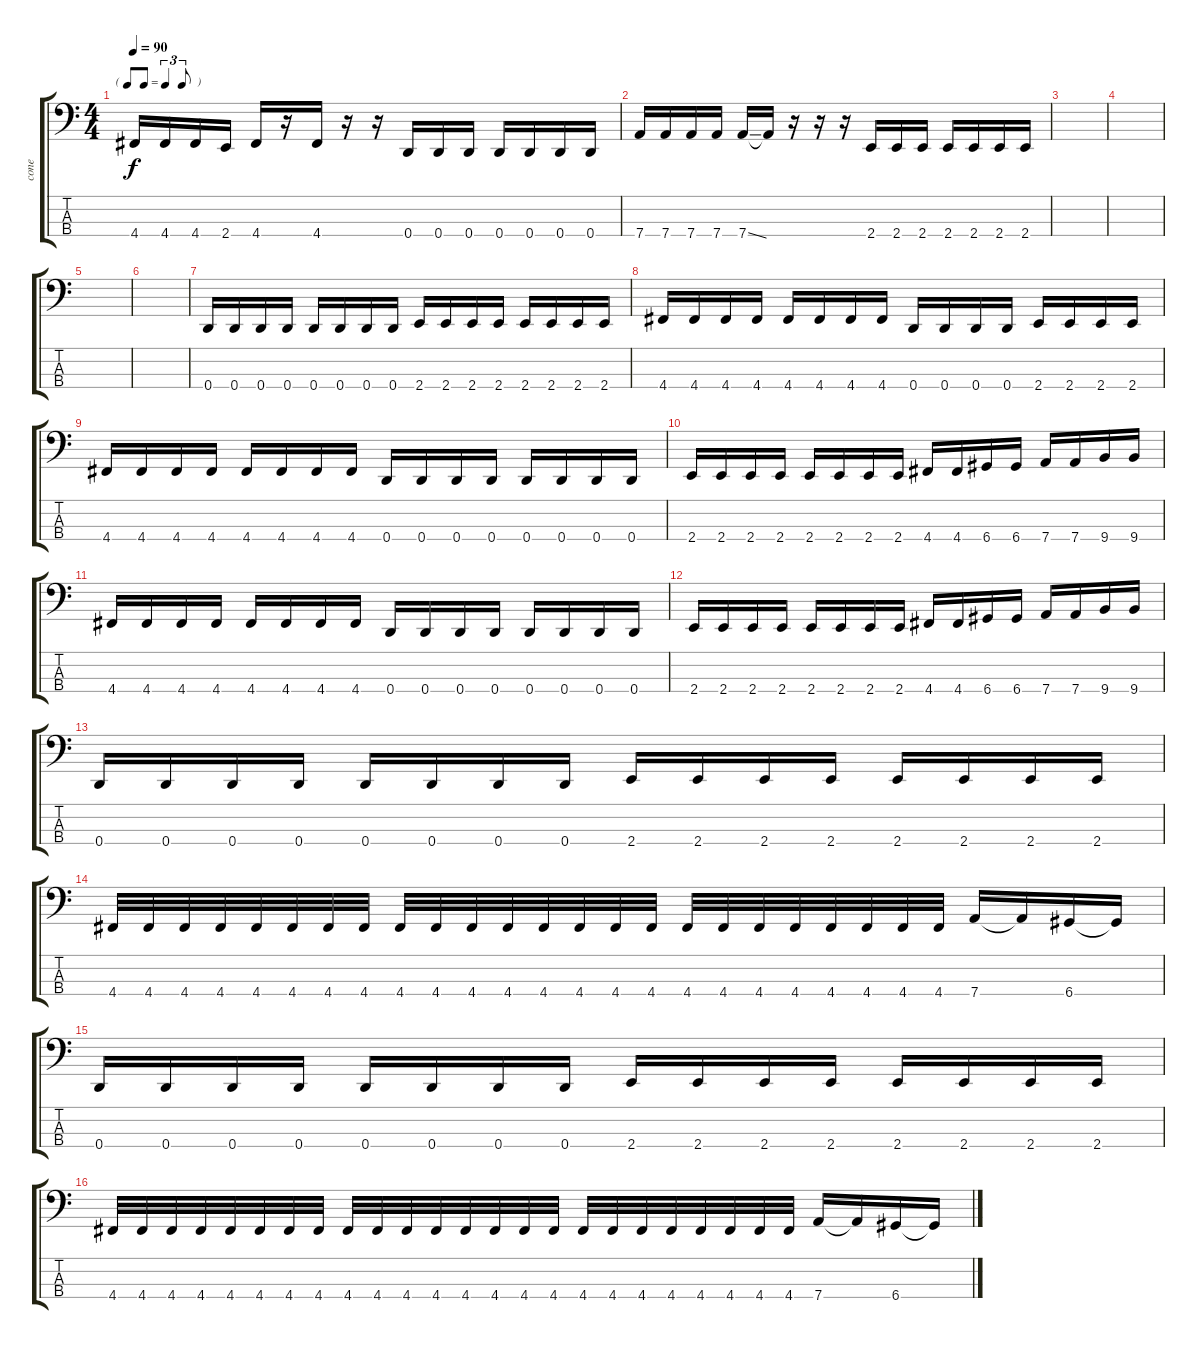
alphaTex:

\track ("cone" "cone") {instrument electricbasspick}
\staff {score tabs}
\tuning (G2 D2 A1 D1) {hide}
\ts (4 4)
\tf triplet8th
\tempo 90
\clef f4
\ks c
4.4.16{dy f} 4.4.16 4.4.16 2.4.16 4.4.16 r.16 4.4.16 r.16 r.16 0.4.16 0.4.16 0.4.16 0.4.16 0.4.16 0.4.16 0.4.16 |
7.4.16 7.4.16 7.4.16 7.4.16 7.4{ss}.16 7.4{t}.16 r.16 r.16 r.16 2.4.16 2.4.16 2.4.16 2.4.16 2.4.16 2.4.16 2.4.16 |
|
|
|
|
0.4.16 0.4.16 0.4.16 0.4.16 0.4.16 0.4.16 0.4.16 0.4.16 2.4.16 2.4.16 2.4.16 2.4.16 2.4.16 2.4.16 2.4.16 2.4.16 |
4.4.16 4.4.16 4.4.16 4.4.16 4.4.16 4.4.16 4.4.16 4.4.16 0.4.16 0.4.16 0.4.16 0.4.16 2.4.16 2.4.16 2.4.16 2.4.16 |
4.4.16 4.4.16 4.4.16 4.4.16 4.4.16 4.4.16 4.4.16 4.4.16 0.4.16 0.4.16 0.4.16 0.4.16 0.4.16 0.4.16 0.4.16 0.4.16 |
2.4.16 2.4.16 2.4.16 2.4.16 2.4.16 2.4.16 2.4.16 2.4.16 4.4.16 4.4.16 6.4.16 6.4.16 7.4.16 7.4.16 9.4.16 9.4.16 |
4.4.16 4.4.16 4.4.16 4.4.16 4.4.16 4.4.16 4.4.16 4.4.16 0.4.16 0.4.16 0.4.16 0.4.16 0.4.16 0.4.16 0.4.16 0.4.16 |
2.4.16 2.4.16 2.4.16 2.4.16 2.4.16 2.4.16 2.4.16 2.4.16 4.4.16 4.4.16 6.4.16 6.4.16 7.4.16 7.4.16 9.4.16 9.4.16 |
0.4.16 0.4.16 0.4.16 0.4.16 0.4.16 0.4.16 0.4.16 0.4.16 2.4.16 2.4.16 2.4.16 2.4.16 2.4.16 2.4.16 2.4.16 2.4.16 |
4.4.32 4.4.32 4.4.32 4.4.32 4.4.32 4.4.32 4.4.32 4.4.32 4.4.32 4.4.32 4.4.32 4.4.32 4.4.32 4.4.32 4.4.32 4.4.32 4.4.32 4.4.32 4.4.32 4.4.32 4.4.32 4.4.32 4.4.32 4.4.32 7.4.16 7.4{t}.16 6.4.16 6.4{t}.16 |
0.4.16 0.4.16 0.4.16 0.4.16 0.4.16 0.4.16 0.4.16 0.4.16 2.4.16 2.4.16 2.4.16 2.4.16 2.4.16 2.4.16 2.4.16 2.4.16 |
4.4.32 4.4.32 4.4.32 4.4.32 4.4.32 4.4.32 4.4.32 4.4.32 4.4.32 4.4.32 4.4.32 4.4.32 4.4.32 4.4.32 4.4.32 4.4.32 4.4.32 4.4.32 4.4.32 4.4.32 4.4.32 4.4.32 4.4.32 4.4.32 7.4.16 7.4{t}.16 6.4.16 6.4{t}.16
